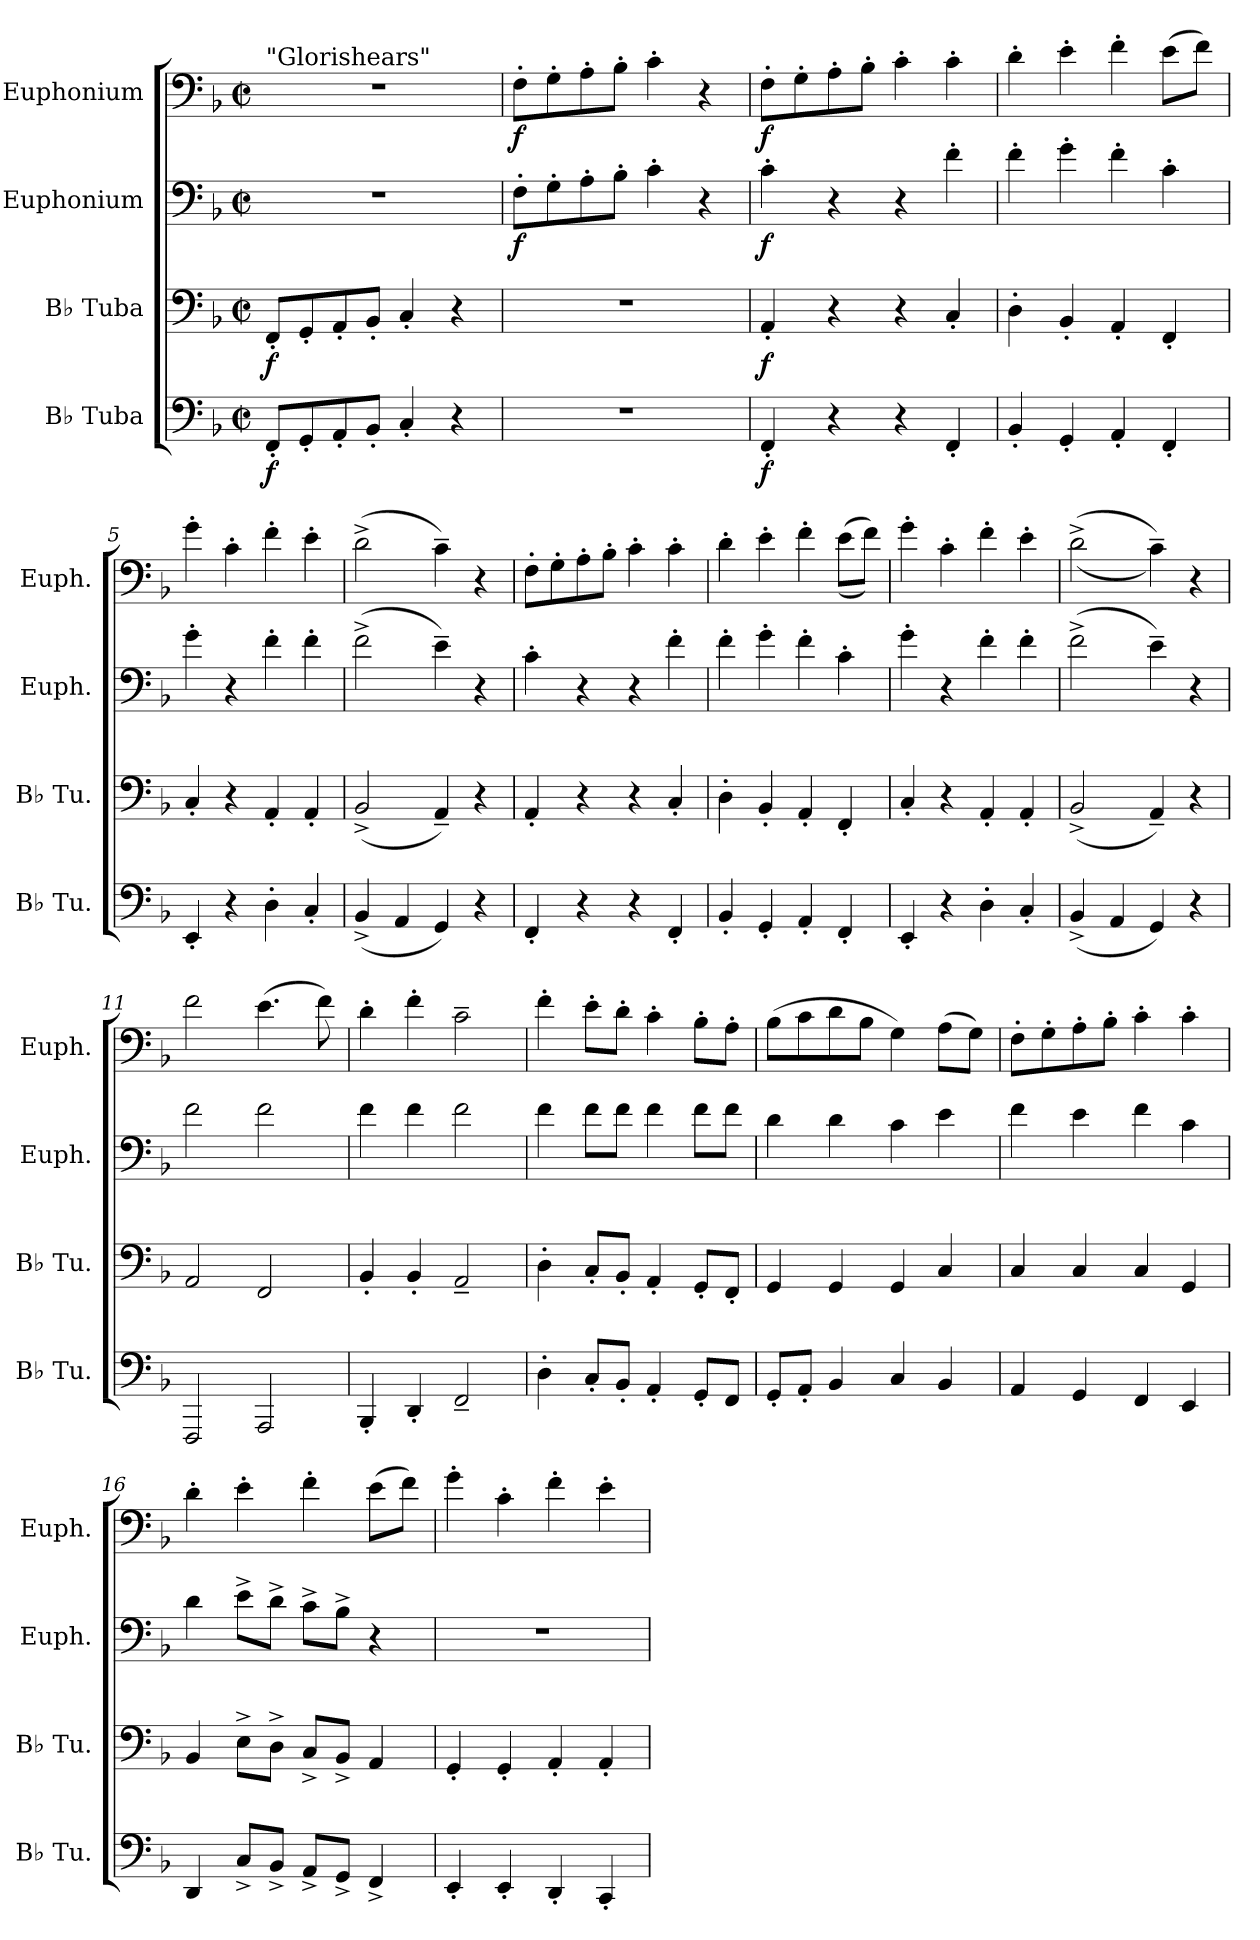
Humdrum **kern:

**kern	**dynam	**kern	**dynam	**kern	**dynam	**kern	**dynam
*part4	*part4	*part3	*part3	*part2	*part2	*part1	*part1
*staff4	*staff4	*staff3	*staff3	*staff2	*staff2	*staff1	*staff1
*I"B♭ Tuba	*	*I"B♭ Tuba	*	*I"Euphonium	*	*I"Euphonium	*
*I'B♭ Tu.	*	*I'B♭ Tu.	*	*I'Euph.	*	*I'Euph.	*
*clefF4	*	*clefF4	*	*clefF4	*	*clefF4	*
*k[b-]	*	*k[b-]	*	*k[b-]	*	*k[b-]	*
*M2/2	*	*M2/2	*	*M2/2	*	*M2/2	*
*met(c|)	*	*met(c|)	*	*met(c|)	*	*met(c|)	*
*MM264	*	*MM264	*	*MM264	*	*MM264	*
=1	=1	=1	=1	=1	=1	=1	=1
!	!	!	!	!	!	!LO:TX:a:t="Glorishears"	!
!	!LO:DY:b	!	!LO:DY:b	!	!	!	!
8FF'/L	f	8FF'/L	f	1r	.	1r	.
8GG'/	.	8GG'/	.	.	.	.	.
8AA'/	.	8AA'/	.	.	.	.	.
8BB-'/J	.	8BB-'/J	.	.	.	.	.
4C'/	.	4C'/	.	.	.	.	.
4r	.	4r	.	.	.	.	.
=2	=2	=2	=2	=2	=2	=2	=2
!	!	!	!	!	!LO:DY:b	!	!LO:DY:b
1r	.	1r	.	8F'\L	f	8F'\L	f
.	.	.	.	8G'\	.	8G'\	.
.	.	.	.	8A'\	.	8A'\	.
.	.	.	.	8B-'\J	.	8B-'\J	.
.	.	.	.	4c'\	.	4c'\	.
.	.	.	.	4r	.	4r	.
=3	=3	=3	=3	=3	=3	=3	=3
!	!LO:DY:b	!	!LO:DY:b	!	!LO:DY:b	!	!LO:DY:b
4FF'/	f	4AA'/	f	4c'\	f	8F'\L	f
.	.	.	.	.	.	8G'\	.
4r	.	4r	.	4r	.	8A'\	.
.	.	.	.	.	.	8B-'\J	.
4r	.	4r	.	4r	.	4c'\	.
4FF'/	.	4C'/	.	4f'\	.	4c'\	.
=4	=4	=4	=4	=4	=4	=4	=4
4BB-'/	.	4D'\	.	4f'\	.	4d'\	.
4GG'/	.	4BB-'/	.	4g'\	.	4e'\	.
4AA'/	.	4AA'/	.	4f'\	.	4f'\	.
4FF'/	.	4FF'/	.	4c'\	.	(8e\L	.
.	.	.	.	.	.	8f\J)	.
=5	=5	=5	=5	=5	=5	=5	=5
4EE'/	.	4C'/	.	4g'\	.	4g'\	.
4r	.	4r	.	4r	.	4c'\	.
4D'\	.	4AA'/	.	4f'\	.	4f'\	.
4C'/	.	4AA'/	.	4f'\	.	4e'\	.
=6	=6	=6	=6	=6	=6	=6	=6
(4BB-^/	.	(2BB-^/	.	(2f^\	.	(2d^\	.
4AA/	.	.	.	.	.	.	.
4GG/)	.	4AA~/)	.	4e~\)	.	4c~\)	.
4r	.	4r	.	4r	.	4r	.
!!LO:LB:g=z
=7	=7	=7	=7	=7	=7	=7	=7
4FF'/	.	4AA'/	.	4c'\	.	8F'\L	.
.	.	.	.	.	.	8G'\	.
4r	.	4r	.	4r	.	8A'\	.
.	.	.	.	.	.	8B-'\J	.
4r	.	4r	.	4r	.	4c'\	.
4FF'/	.	4C'/	.	4f'\	.	4c'\	.
=8	=8	=8	=8	=8	=8	=8	=8
4BB-'/	.	4D'\	.	4f'\	.	4d'\	.
4GG'/	.	4BB-'/	.	4g'\	.	4e'\	.
4AA'/	.	4AA'/	.	4f'\	.	4f'\	.
4FF'/	.	4FF'/	.	4c'\	.	((8e\L	.
.	.	.	.	.	.	8f\J))	.
=9	=9	=9	=9	=9	=9	=9	=9
4EE'/	.	4C'/	.	4g'\	.	4g'\	.
4r	.	4r	.	4r	.	4c'\	.
4D'\	.	4AA'/	.	4f'\	.	4f'\	.
4C'/	.	4AA'/	.	4f'\	.	4e'\	.
=10	=10	=10	=10	=10	=10	=10	=10
(4BB-^/	.	(2BB-^/	.	(2f^\	.	((2d^\	.
4AA/	.	.	.	.	.	.	.
4GG/)	.	4AA~/)	.	4e~\)	.	4c~\))	.
4r	.	4r	.	4r	.	4r	.
=11	=11	=11	=11	=11	=11	=11	=11
2FFF/	.	2AA/	.	2f\	.	2f\	.
2AAA/	.	2FF/	.	2f\	.	(4.e\	.
.	.	.	.	.	.	8f\)	.
=12	=12	=12	=12	=12	=12	=12	=12
4BBB-'/	.	4BB-'/	.	4f\	.	4d'\	.
4DD'/	.	4BB-'/	.	4f\	.	4f'\	.
2FF~/	.	2AA~/	.	2f\	.	2c~\	.
!!LO:LB:g=z
=13	=13	=13	=13	=13	=13	=13	=13
4D'\	.	4D'\	.	4f\	.	4f'\	.
8C'/L	.	8C'/L	.	8f\L	.	8e'\L	.
8BB-'/J	.	8BB-'/J	.	8f\J	.	8d'\J	.
4AA'/	.	4AA'/	.	4f\	.	4c'\	.
8GG'/L	.	8GG'/L	.	8f\L	.	8B-'\L	.
8FF/J	.	8FF'/J	.	8f\J	.	8A'\J	.
=14	=14	=14	=14	=14	=14	=14	=14
8GG'/L	.	4GG/	.	4d\	.	(8B-\L	.
8AA'/J	.	.	.	.	.	8c\	.
4BB-/	.	4GG/	.	4d\	.	8d\	.
.	.	.	.	.	.	8B-\J	.
4C/	.	4GG/	.	4c\	.	4G\)	.
4BB-/	.	4C/	.	4e\	.	(8A\L	.
.	.	.	.	.	.	8G\J)	.
=15	=15	=15	=15	=15	=15	=15	=15
4AA/	.	4C/	.	4f\	.	8F'\L	.
.	.	.	.	.	.	8G'\	.
4GG/	.	4C/	.	4e\	.	8A'\	.
.	.	.	.	.	.	8B-'\J	.
4FF/	.	4C/	.	4f\	.	4c'\	.
4EE/	.	4GG/	.	4c\	.	4c'\	.
=16	=16	=16	=16	=16	=16	=16	=16
4DD/	.	4BB-/	.	4d\	.	4d'\	.
8C^/L	.	8E^\L	.	8e^\L	.	4e'\	.
8BB-^/J	.	8D^\J	.	8d^\J	.	.	.
8AA^/L	.	8C^/L	.	8c^\L	.	4f'\	.
8GG^/J	.	8BB-^/J	.	8B-^\J	.	.	.
4FF^/	.	4AA/	.	4r	.	(8e\L	.
.	.	.	.	.	.	8f\J)	.
=17	=17	=17	=17	=17	=17	=17	=17
4EE'/	.	4GG'/	.	1r	.	4g'\	.
4EE'/	.	4GG'/	.	.	.	4c'\	.
4DD'/	.	4AA'/	.	.	.	4f'\	.
4CC'/	.	4AA'/	.	.	.	4e'\	.
=	=	=	=	=	=	=	=
*-	*-	*-	*-	*-	*-	*-	*-
